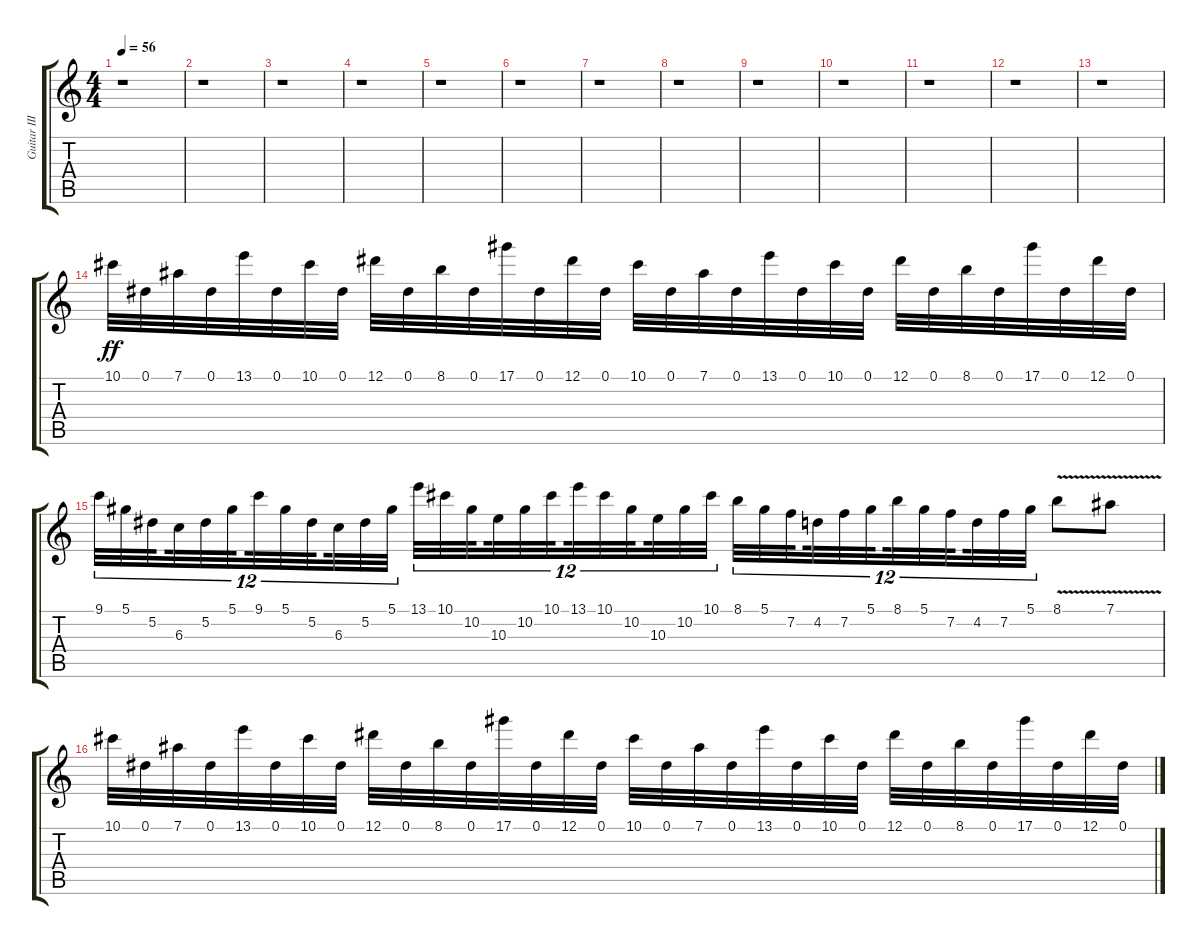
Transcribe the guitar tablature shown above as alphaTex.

\track ("Guitar III" "Guitar III") {instrument overdrivenguitar}
\staff {score tabs}
\tuning (Eb4 Bb3 Gb3 Db3 Ab2 Eb2) {hide}
\ts (4 4)
\tempo 56
\clef g2
\ks c
r.1{dy ff} |
r.1 |
r.1 |
r.1 |
r.1 |
r.1 |
r.1 |
r.1 |
r.1 |
r.1 |
r.1 |
r.1 |
r.1 |
10.1.32 0.1.32 7.1.32 0.1.32 13.1.32 0.1.32 10.1.32 0.1.32 12.1.32 0.1.32 8.1.32 0.1.32 17.1.32 0.1.32 12.1.32 0.1.32 10.1.32 0.1.32 7.1.32 0.1.32 13.1.32 0.1.32 10.1.32 0.1.32 12.1.32 0.1.32 8.1.32 0.1.32 17.1.32 0.1.32 12.1.32 0.1.32 |
9.1.32{tu (12 8)} 5.1.32{tu (12 8)} 5.2.32{tu (12 8) beam splitsecondary} 6.3.32{tu (12 8)} 5.2.32{tu (12 8)} 5.1.32{tu (12 8) beam splitsecondary} 9.1.32{tu (12 8)} 5.1.32{tu (12 8)} 5.2.32{tu (12 8) beam splitsecondary} 6.3.32{tu (12 8)} 5.2.32{tu (12 8)} 5.1.32{tu (12 8)} 13.1.32{tu (12 8)} 10.1.32{tu (12 8)} 10.2.32{tu (12 8) beam splitsecondary} 10.3.32{tu (12 8)} 10.2.32{tu (12 8)} 10.1.32{tu (12 8) beam splitsecondary} 13.1.32{tu (12 8)} 10.1.32{tu (12 8)} 10.2.32{tu (12 8) beam splitsecondary} 10.3.32{tu (12 8)} 10.2.32{tu (12 8)} 10.1.32{tu (12 8)} 8.1.32{tu (12 8)} 5.1.32{tu (12 8)} 7.2.32{tu (12 8) beam splitsecondary} 4.2.32{tu (12 8)} 7.2.32{tu (12 8)} 5.1.32{tu (12 8) beam splitsecondary} 8.1.32{tu (12 8)} 5.1.32{tu (12 8)} 7.2.32{tu (12 8) beam splitsecondary} 4.2.32{tu (12 8)} 7.2.32{tu (12 8)} 5.1.32{tu (12 8)} 8.1{v}.8 7.1{v}.8 |
10.1.32 0.1.32 7.1.32 0.1.32 13.1.32 0.1.32 10.1.32 0.1.32 12.1.32 0.1.32 8.1.32 0.1.32 17.1.32 0.1.32 12.1.32 0.1.32 10.1.32 0.1.32 7.1.32 0.1.32 13.1.32 0.1.32 10.1.32 0.1.32 12.1.32 0.1.32 8.1.32 0.1.32 17.1.32 0.1.32 12.1.32 0.1.32
